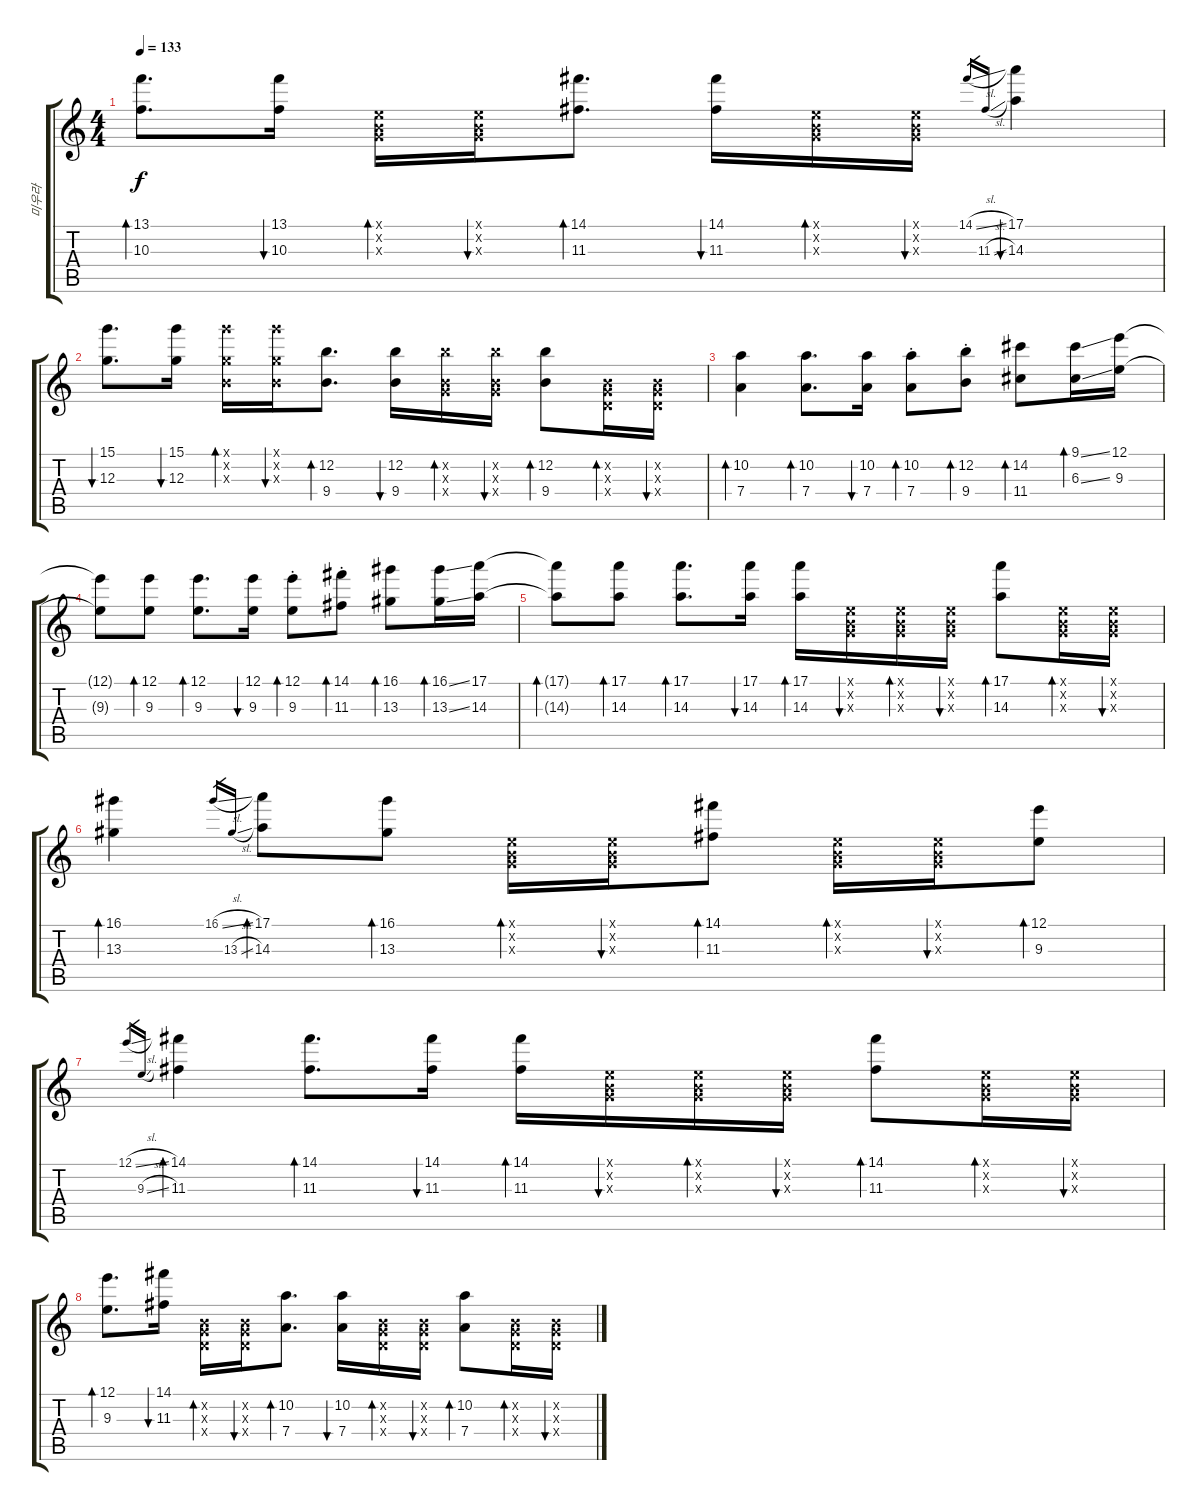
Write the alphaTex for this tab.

\track ("미우라" "미우라") {instrument acousticguitarsteel}
\staff {score tabs}
\tuning (E4 B3 G3 D3 A2 E2) {hide}
\ts (4 4)
\tempo 133
\clef g2
\ks c
(13.1 10.3).8{d bd 30 dy f} (13.1 10.3).16{bu 30} (0.1{x} 0.2{x} 0.3{x}).16{bd 30} (0.1{x} 0.2{x} 0.3{x}).16{bu 30} (14.1 11.3).8{d bd 30} (14.1 11.3).16{bu 30} (0.1{x} 0.2{x} 0.3{x}).16{bd 30} (0.1{x} 0.2{x} 0.3{x}).16{bu 30} 14.1{sl}.16{gr} 11.3{sl}.16{gr} (17.1 14.3).4{bu 30} |
(15.1 12.3).8{d bu 30} (15.1 12.3).16{bu 30} (15.1{x} 0.2{x} 12.3{x}).16{bd 30} (15.1{x} 0.2{x} 12.3{x}).16{bu 30} (12.2 9.4).8{d bd 30} (12.2 9.4).16{bu 30} (12.2{x} 0.3{x} 9.4{x}).16{bd 30} (12.2{x} 0.3{x} 9.4{x}).16{bu 30} (12.2 9.4).8{bd 30} (0.2{x} 0.3{x} 0.4{x}).16{bd 30} (0.2{x} 0.3{x} 0.4{x}).16{bu 30} |
(10.2 7.4).4{bd 30} (10.2 7.4).8{d bd 30} (10.2 7.4).16{bu 30} (10.2{st} 7.4{st}).8{bd 30} (12.2{st} 9.4{st}).8{bd 30} (14.2 11.4).8{bd 30} (9.1{ss} 6.3{ss}).16{bd 30} (12.1 9.3).16 |
(12.1{t} 9.3{t}).8 (12.1 9.3).8{bd 30} (12.1 9.3).8{d bd 30} (12.1 9.3).16{bu 30} (12.1{st} 9.3{st}).8{bd 30} (14.1{st} 11.3{st}).8{bd 30} (16.1 13.3).8{bd 30} (16.1{ss} 13.3{ss}).16{bd 30} (17.1 14.3).16 |
(17.1{t} 14.3{t}).8{bd 30} (17.1 14.3).8{bd 30} (17.1 14.3).8{d bd 30} (17.1 14.3).16{bu 30} (17.1 14.3).16{bd 30} (0.1{x} 0.2{x} 0.3{x}).16{bu 30} (0.1{x} 0.2{x} 0.3{x}).16{bd 30} (0.1{x} 0.2{x} 0.3{x}).16{bu 30} (17.1 14.3).8{bd 30} (0.1{x} 0.2{x} 0.3{x}).16{bd 30} (0.1{x} 0.2{x} 0.3{x}).16{bu 30} |
(16.1 13.3).4{bd 30} 16.1{sl}.16{gr} 13.3{sl}.16{gr} (17.1 14.3).8{bd 30} (16.1 13.3).8{bd 30} (0.1{x} 0.2{x} 0.3{x}).16{bd 30} (0.1{x} 0.2{x} 0.3{x}).16{bu 30} (14.1 11.3).8{bd 30} (0.1{x} 0.2{x} 0.3{x}).16{bd 30} (0.1{x} 0.2{x} 0.3{x}).16{bu 30} (12.1 9.3).8{bd 30} |
12.1{sl}.16{gr} 9.3{sl}.16{gr} (14.1 11.3).4{bd 30} (14.1 11.3).8{d bd 30} (14.1 11.3).16{bu 30} (14.1 11.3).16{bd 30} (0.1{x} 0.2{x} 0.3{x}).16{bu 30} (0.1{x} 0.2{x} 0.3{x}).16{bd 30} (0.1{x} 0.2{x} 0.3{x}).16{bu 30} (14.1 11.3).8{bd 30} (0.1{x} 0.2{x} 0.3{x}).16{bd 30} (0.1{x} 0.2{x} 0.3{x}).16{bu 30} |
(12.1 9.3).8{d bd 30} (14.1 11.3).16{bu 30} (0.2{x} 0.3{x} 0.4{x}).16{bd 30} (0.2{x} 0.3{x} 0.4{x}).16{bu 30} (10.2 7.4).8{d bd 30} (10.2 7.4).16{bu 30} (0.2{x} 0.3{x} 0.4{x}).16{bd 30} (0.2{x} 0.3{x} 0.4{x}).16{bu 30} (10.2 7.4).8{bd 30} (0.2{x} 0.3{x} 0.4{x}).16{bd 30} (0.2{x} 0.3{x} 0.4{x}).16{bu 30}
